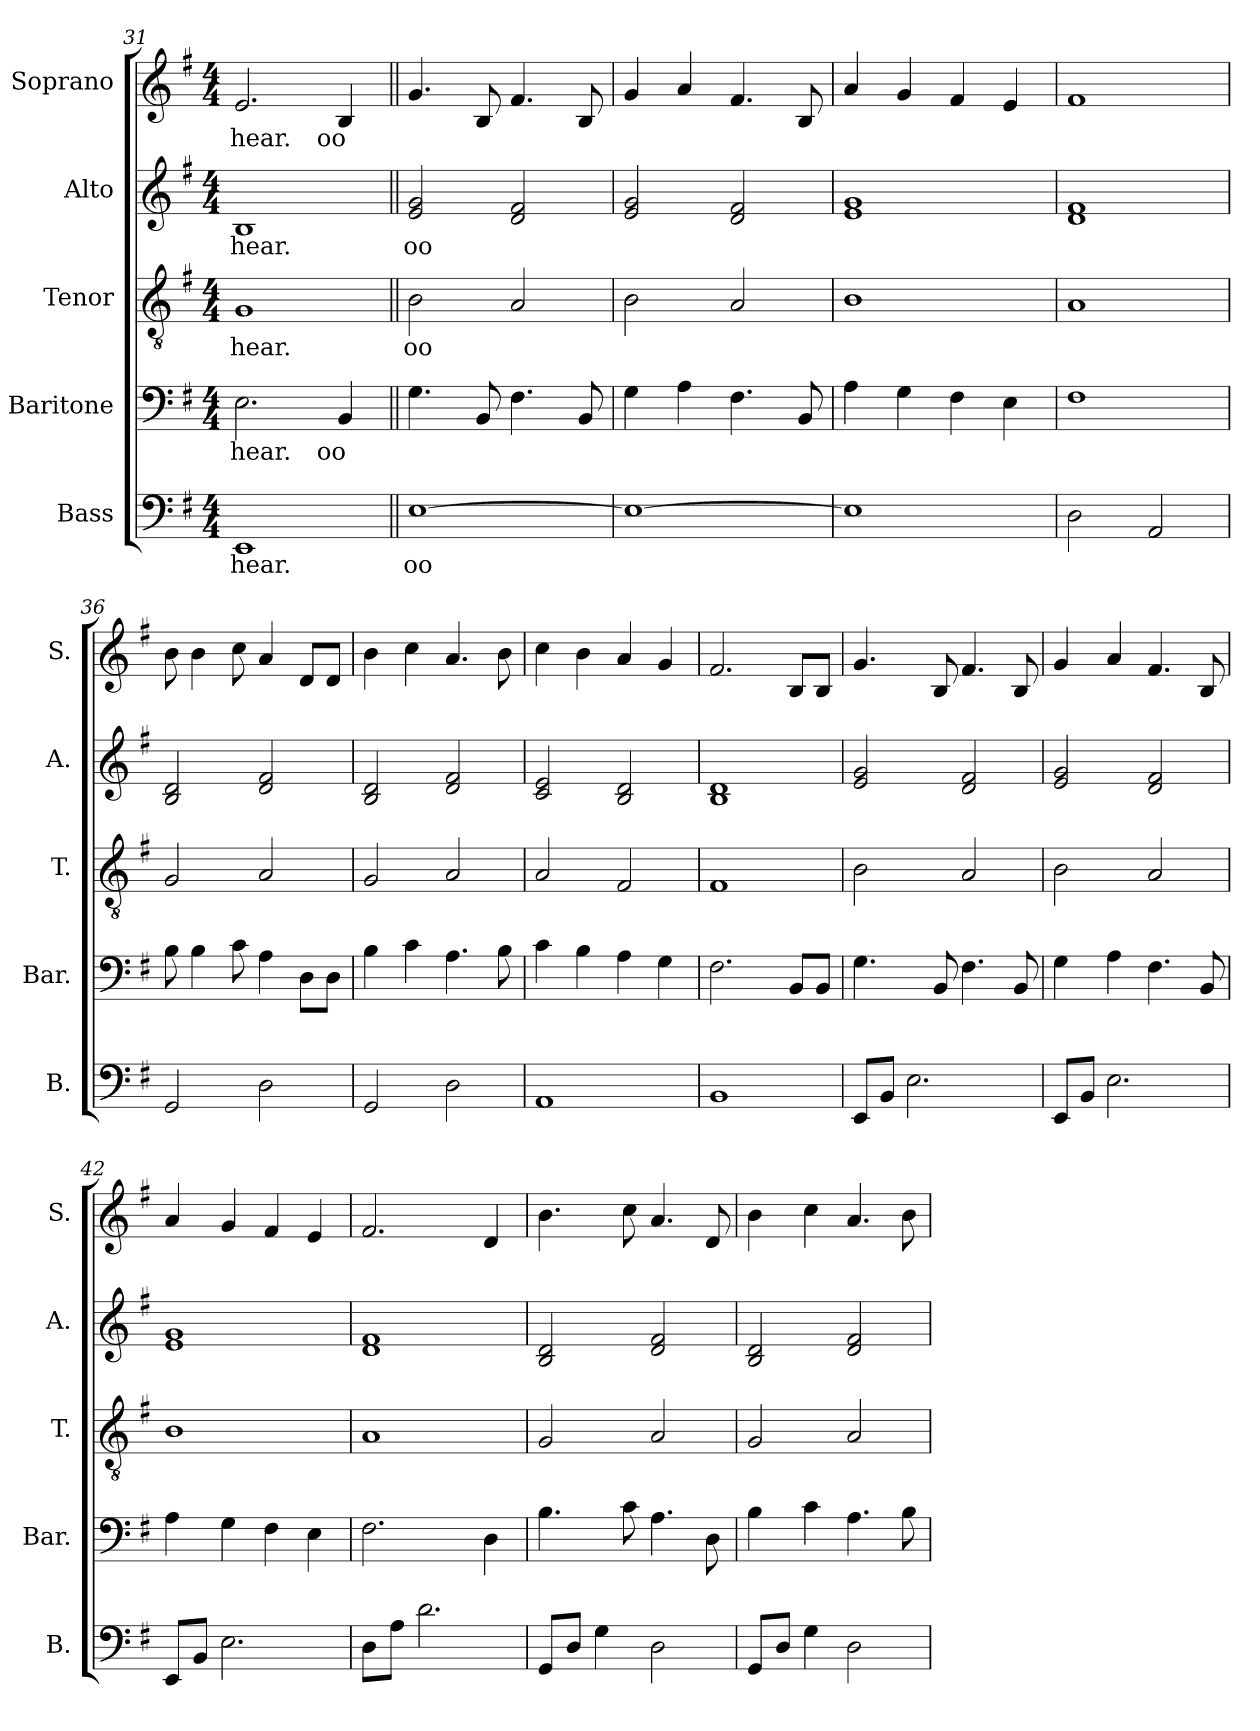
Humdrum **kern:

**kern	**text	**kern	**text	**kern	**text	**kern	**text	**kern	**text
*part5	*part5	*part4	*part4	*part3	*part3	*part2	*part2	*part1	*part1
*staff5	*staff5	*staff4	*staff4	*staff3	*staff3	*staff2	*staff2	*staff1	*staff1
*I"Bass	*	*I"Baritone	*	*I"Tenor	*	*I"Alto	*	*I"Soprano	*
*I'B.	*	*I'Bar.	*	*I'T.	*	*I'A.	*	*I'S.	*
!!LO:LB:g=z
*clefF4	*	*clefF4	*	*clefGv2	*	*clefG2	*	*clefG2	*
*k[f#]	*	*k[f#]	*	*k[f#]	*	*k[f#]	*	*k[f#]	*
*M4/4	*	*M4/4	*	*M4/4	*	*M4/4	*	*M4/4	*
=31	=31	=31	=31	=31	=31	=31	=31	=31	=31
1EE	hear.	2.E\	hear.	1G	hear.	1B	hear.	2.e/	hear.
.	.	4BB/	oo	.	.	.	.	4B/	oo
=32||	=32||	=32||	=32||	=32||	=32||	=32||	=32||	=32||	=32||
[1E	oo	4.G\	.	2B\	oo	2e/ 2g/	oo	4.g/	.
.	.	8BB/	.	.	.	.	.	8B/	.
.	.	4.F#\	.	2A/	.	2d/ 2f#/	.	4.f#/	.
.	.	8BB/	.	.	.	.	.	8B/	.
=33	=33	=33	=33	=33	=33	=33	=33	=33	=33
1E_	.	4G\	.	2B\	.	2e/ 2g/	.	4g/	.
.	.	4A\	.	.	.	.	.	4a/	.
.	.	4.F#\	.	2A/	.	2d/ 2f#/	.	4.f#/	.
.	.	8BB/	.	.	.	.	.	8B/	.
=34	=34	=34	=34	=34	=34	=34	=34	=34	=34
1E]	.	4A\	.	1B	.	1e 1g	.	4a/	.
.	.	4G\	.	.	.	.	.	4g/	.
.	.	4F#\	.	.	.	.	.	4f#/	.
.	.	4E\	.	.	.	.	.	4e/	.
=35	=35	=35	=35	=35	=35	=35	=35	=35	=35
2D\	.	1F#	.	1A	.	1d 1f#	.	1f#	.
2AA/	.	.	.	.	.	.	.	.	.
=36	=36	=36	=36	=36	=36	=36	=36	=36	=36
2GG/	.	8B\	.	2G/	.	2B/ 2d/	.	8b\	.
.	.	4B\	.	.	.	.	.	4b\	.
.	.	8c\	.	.	.	.	.	8cc\	.
2D\	.	4A\	.	2A/	.	2d/ 2f#/	.	4a/	.
.	.	8D\L	.	.	.	.	.	8d/L	.
.	.	8D\J	.	.	.	.	.	8d/J	.
=37	=37	=37	=37	=37	=37	=37	=37	=37	=37
2GG/	.	4B\	.	2G/	.	2B/ 2d/	.	4b\	.
.	.	4c\	.	.	.	.	.	4cc\	.
2D\	.	4.A\	.	2A/	.	2d/ 2f#/	.	4.a/	.
.	.	8B\	.	.	.	.	.	8b\	.
!!LO:PB:g=z
=38	=38	=38	=38	=38	=38	=38	=38	=38	=38
1AA	.	4c\	.	2A/	.	2c/ 2e/	.	4cc\	.
.	.	4B\	.	.	.	.	.	4b\	.
.	.	4A\	.	2F#/	.	2B/ 2d/	.	4a/	.
.	.	4G\	.	.	.	.	.	4g/	.
=39	=39	=39	=39	=39	=39	=39	=39	=39	=39
1BB	.	2.F#\	.	1F#	.	1B 1d	.	2.f#/	.
.	.	8BB/L	.	.	.	.	.	8B/L	.
.	.	8BB/J	.	.	.	.	.	8B/J	.
=40	=40	=40	=40	=40	=40	=40	=40	=40	=40
8EE/L	.	4.G\	.	2B\	.	2e/ 2g/	.	4.g/	.
8BB/J	.	.	.	.	.	.	.	.	.
2.E\	.	.	.	.	.	.	.	.	.
.	.	8BB/	.	.	.	.	.	8B/	.
.	.	4.F#\	.	2A/	.	2d/ 2f#/	.	4.f#/	.
.	.	8BB/	.	.	.	.	.	8B/	.
=41	=41	=41	=41	=41	=41	=41	=41	=41	=41
8EE/L	.	4G\	.	2B\	.	2e/ 2g/	.	4g/	.
8BB/J	.	.	.	.	.	.	.	.	.
2.E\	.	4A\	.	.	.	.	.	4a/	.
.	.	4.F#\	.	2A/	.	2d/ 2f#/	.	4.f#/	.
.	.	8BB/	.	.	.	.	.	8B/	.
=42	=42	=42	=42	=42	=42	=42	=42	=42	=42
8EE/L	.	4A\	.	1B	.	1e 1g	.	4a/	.
8BB/J	.	.	.	.	.	.	.	.	.
2.E\	.	4G\	.	.	.	.	.	4g/	.
.	.	4F#\	.	.	.	.	.	4f#/	.
.	.	4E\	.	.	.	.	.	4e/	.
=43	=43	=43	=43	=43	=43	=43	=43	=43	=43
8D\L	.	2.F#\	.	1A	.	1d 1f#	.	2.f#/	.
8A\J	.	.	.	.	.	.	.	.	.
2.d\	.	.	.	.	.	.	.	.	.
.	.	4D\	.	.	.	.	.	4d/	.
!!LO:LB:g=z
=44	=44	=44	=44	=44	=44	=44	=44	=44	=44
8GG/L	.	4.B\	.	2G/	.	2B/ 2d/	.	4.b\	.
8D/J	.	.	.	.	.	.	.	.	.
4G\	.	.	.	.	.	.	.	.	.
.	.	8c\	.	.	.	.	.	8cc\	.
2D\	.	4.A\	.	2A/	.	2d/ 2f#/	.	4.a/	.
.	.	8D\	.	.	.	.	.	8d/	.
=45	=45	=45	=45	=45	=45	=45	=45	=45	=45
8GG/L	.	4B\	.	2G/	.	2B/ 2d/	.	4b\	.
8D/J	.	.	.	.	.	.	.	.	.
4G\	.	4c\	.	.	.	.	.	4cc\	.
2D\	.	4.A\	.	2A/	.	2d/ 2f#/	.	4.a/	.
.	.	8B\	.	.	.	.	.	8b\	.
=	=	=	=	=	=	=	=	=	=
*-	*-	*-	*-	*-	*-	*-	*-	*-	*-
